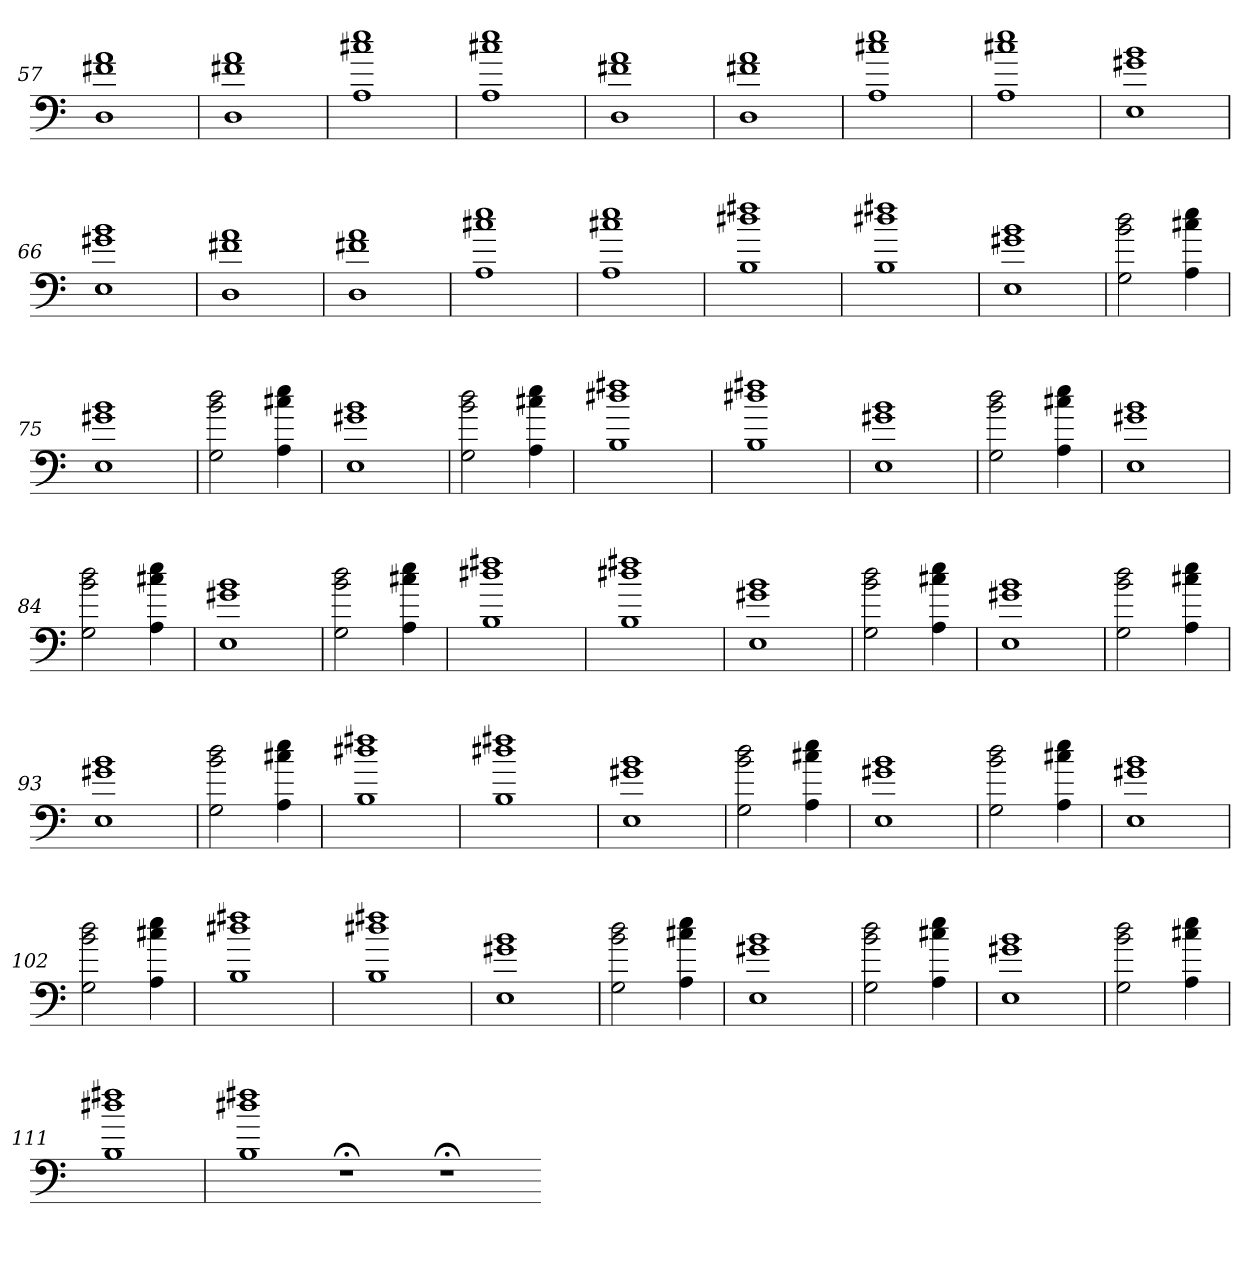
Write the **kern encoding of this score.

**kern
*part1
*staff1
=57
1D 1f#X 1a
=58
1D 1f#X 1a
=59
1A 1cc#X 1ee
=60
1A 1cc#X 1ee
=61
1D 1f#X 1a
=62
1D 1f#X 1a
=63
1A 1cc#X 1ee
=64
1A 1cc#X 1ee
=65
1E 1g#X 1b
=66
1E 1g#X 1b
=67
1D 1f#X 1a
=68
1D 1f#X 1a
=69
1A 1cc#X 1ee
=70
1A 1cc#X 1ee
=71
1B 1dd#X 1ff#X
=72
1B 1dd#X 1ff#X
=73
1E 1g#X 1b
=74
2G 2b 2dd
4A 4cc#X 4ee
=75
1E 1g#X 1b
=76
2G 2b 2dd
4A 4cc#X 4ee
=77
1E 1g#X 1b
=78
2G 2b 2dd
4A 4cc#X 4ee
=79
1B 1dd#X 1ff#X
=80
1B 1dd#X 1ff#X
=81
1E 1g#X 1b
=82
2G 2b 2dd
4A 4cc#X 4ee
=83
1E 1g#X 1b
=84
2G 2b 2dd
4A 4cc#X 4ee
=85
1E 1g#X 1b
=86
2G 2b 2dd
4A 4cc#X 4ee
=87
1B 1dd#X 1ff#X
=88
1B 1dd#X 1ff#X
=89
1E 1g#X 1b
=90
2G 2b 2dd
4A 4cc#X 4ee
=91
1E 1g#X 1b
=92
2G 2b 2dd
4A 4cc#X 4ee
=93
1E 1g#X 1b
=94
2G 2b 2dd
4A 4cc#X 4ee
=95
1B 1dd#X 1ff#X
=96
1B 1dd#X 1ff#X
=97
1E 1g#X 1b
=98
2G 2b 2dd
4A 4cc#X 4ee
=99
1E 1g#X 1b
=100
2G 2b 2dd
4A 4cc#X 4ee
=101
1E 1g#X 1b
=102
2G 2b 2dd
4A 4cc#X 4ee
=103
1B 1dd#X 1ff#X
=104
1B 1dd#X 1ff#X
=105
1E 1g#X 1b
=106
2G 2b 2dd
4A 4cc#X 4ee
=107
1E 1g#X 1b
=108
2G 2b 2dd
4A 4cc#X 4ee
=109
1E 1g#X 1b
=110
2G 2b 2dd
4A 4cc#X 4ee
=111
1B 1dd#X 1ff#X
=112
1B 1dd#X 1ff#X
1r;<
1r;<
=-
*-
